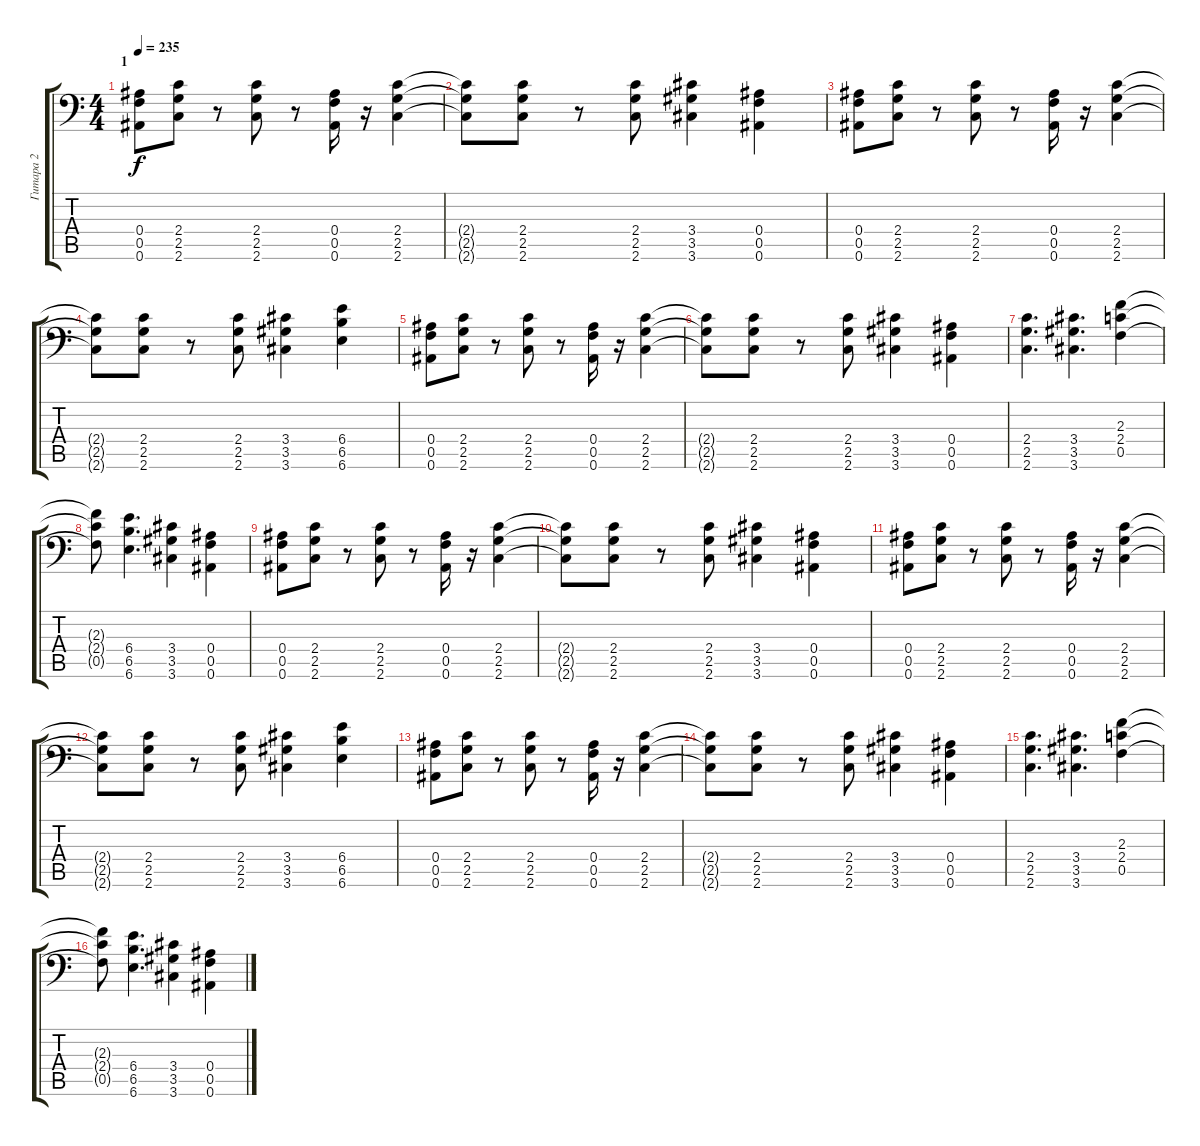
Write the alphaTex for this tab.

\track ("Гитара 2" "Гитара 2") {instrument distortionguitar}
\staff {score tabs}
\tuning (C4 G3 Eb3 Bb2 F2 Bb1) {hide}
\ts (4 4)
\section ("" "1")
\tempo 235
\clef f4
\ks c
(0.4 0.5 0.6).8{dy f} (2.4 2.5 2.6).8 r.8 (2.4 2.5 2.6).8 r.8 (0.4 0.5 0.6).16 r.16 (2.4 2.5 2.6).4 |
(2.4{t} 2.5{t} 2.6{t}).8 (2.4 2.5 2.6).8 r.8 (2.4 2.5 2.6).8 (3.4 3.5 3.6).4 (0.4 0.5 0.6).4 |
(0.4 0.5 0.6).8 (2.4 2.5 2.6).8 r.8 (2.4 2.5 2.6).8 r.8 (0.4 0.5 0.6).16 r.16 (2.4 2.5 2.6).4 |
(2.4{t} 2.5{t} 2.6{t}).8 (2.4 2.5 2.6).8 r.8 (2.4 2.5 2.6).8 (3.4 3.5 3.6).4 (6.4 6.5 6.6).4 |
(0.4 0.5 0.6).8 (2.4 2.5 2.6).8 r.8 (2.4 2.5 2.6).8 r.8 (0.4 0.5 0.6).16 r.16 (2.4 2.5 2.6).4 |
(2.4{t} 2.5{t} 2.6{t}).8 (2.4 2.5 2.6).8 r.8 (2.4 2.5 2.6).8 (3.4 3.5 3.6).4 (0.4 0.5 0.6).4 |
(2.4 2.5 2.6).4{d} (3.4 3.5 3.6).4{d} (2.3 2.4 0.5).4 |
(2.3{t} 2.4{t} 0.5{t}).8 (6.4 6.5 6.6).4{d} (3.4 3.5 3.6).4 (0.4 0.5 0.6).4 |
(0.4 0.5 0.6).8 (2.4 2.5 2.6).8 r.8 (2.4 2.5 2.6).8 r.8 (0.4 0.5 0.6).16 r.16 (2.4 2.5 2.6).4 |
(2.4{t} 2.5{t} 2.6{t}).8 (2.4 2.5 2.6).8 r.8 (2.4 2.5 2.6).8 (3.4 3.5 3.6).4 (0.4 0.5 0.6).4 |
(0.4 0.5 0.6).8 (2.4 2.5 2.6).8 r.8 (2.4 2.5 2.6).8 r.8 (0.4 0.5 0.6).16 r.16 (2.4 2.5 2.6).4 |
(2.4{t} 2.5{t} 2.6{t}).8 (2.4 2.5 2.6).8 r.8 (2.4 2.5 2.6).8 (3.4 3.5 3.6).4 (6.4 6.5 6.6).4 |
(0.4 0.5 0.6).8 (2.4 2.5 2.6).8 r.8 (2.4 2.5 2.6).8 r.8 (0.4 0.5 0.6).16 r.16 (2.4 2.5 2.6).4 |
(2.4{t} 2.5{t} 2.6{t}).8 (2.4 2.5 2.6).8 r.8 (2.4 2.5 2.6).8 (3.4 3.5 3.6).4 (0.4 0.5 0.6).4 |
(2.4 2.5 2.6).4{d} (3.4 3.5 3.6).4{d} (2.3 2.4 0.5).4 |
(2.3{t} 2.4{t} 0.5{t}).8 (6.4 6.5 6.6).4{d} (3.4 3.5 3.6).4 (0.4 0.5 0.6).4
